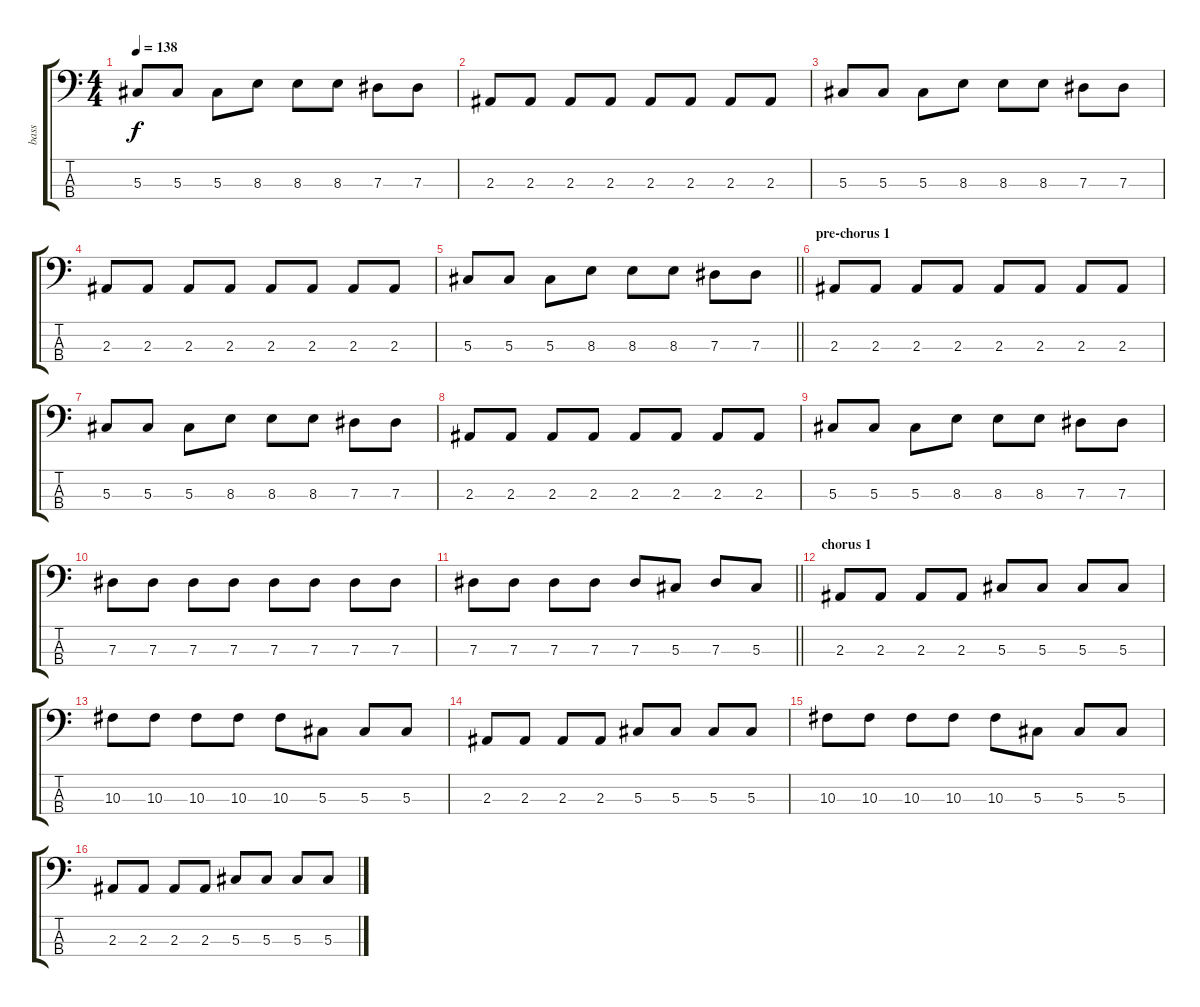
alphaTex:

\track ("bass " "bass ") {instrument distortionguitar}
\staff {score tabs}
\tuning (Gb2 Db2 Ab1 Eb1) {hide}
\ts (4 4)
\tempo 138
\clef f4
\ks c
5.3.8{dy f} 5.3.8 5.3.8 8.3.8 8.3.8 8.3.8 7.3.8 7.3.8 |
2.3.8 2.3.8 2.3.8 2.3.8 2.3.8 2.3.8 2.3.8 2.3.8 |
5.3.8 5.3.8 5.3.8 8.3.8 8.3.8 8.3.8 7.3.8 7.3.8 |
2.3.8 2.3.8 2.3.8 2.3.8 2.3.8 2.3.8 2.3.8 2.3.8 |
\barLineRight lightlight
5.3.8 5.3.8 5.3.8 8.3.8 8.3.8 8.3.8 7.3.8 7.3.8 |
\section ("" "pre-chorus 1")
2.3.8 2.3.8 2.3.8 2.3.8 2.3.8 2.3.8 2.3.8 2.3.8 |
5.3.8 5.3.8 5.3.8 8.3.8 8.3.8 8.3.8 7.3.8 7.3.8 |
2.3.8 2.3.8 2.3.8 2.3.8 2.3.8 2.3.8 2.3.8 2.3.8 |
5.3.8 5.3.8 5.3.8 8.3.8 8.3.8 8.3.8 7.3.8 7.3.8 |
7.3.8 7.3.8 7.3.8 7.3.8 7.3.8 7.3.8 7.3.8 7.3.8 |
\barLineRight lightlight
7.3.8 7.3.8 7.3.8 7.3.8 7.3.8 5.3.8 7.3.8 5.3.8 |
\section ("" "chorus 1")
2.3.8 2.3.8 2.3.8 2.3.8 5.3.8 5.3.8 5.3.8 5.3.8 |
10.3.8 10.3.8 10.3.8 10.3.8 10.3.8 5.3.8 5.3.8 5.3.8 |
2.3.8 2.3.8 2.3.8 2.3.8 5.3.8 5.3.8 5.3.8 5.3.8 |
10.3.8 10.3.8 10.3.8 10.3.8 10.3.8 5.3.8 5.3.8 5.3.8 |
2.3.8 2.3.8 2.3.8 2.3.8 5.3.8 5.3.8 5.3.8 5.3.8
